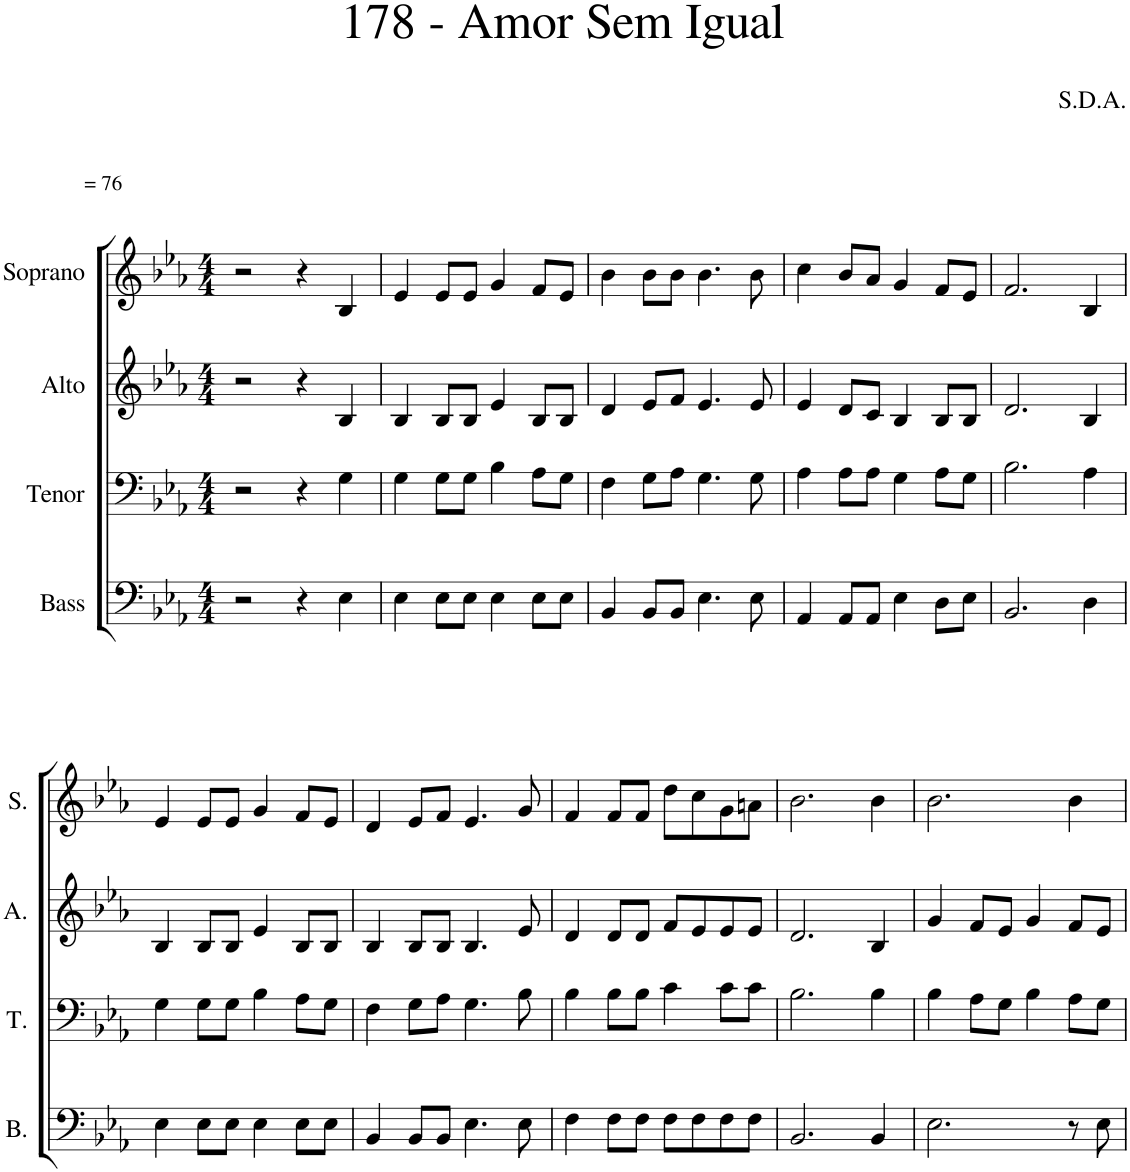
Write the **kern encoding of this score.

**kern	**kern	**kern	**kern
*part4	*part3	*part2	*part1
*staff4	*staff3	*staff2	*staff1
*I"Bass	*I"Tenor	*I"Alto	*I"Soprano
*I'B.	*I'T.	*I'A.	*I'S.
*clefF4	*clefF4	*clefG2	*clefG2
*k[b-e-a-]	*k[b-e-a-]	*k[b-e-a-]	*k[b-e-a-]
*M4/4	*M4/4	*M4/4	*M4/4
=1	=1	=1	=1
!	!	!	!LO:TX:a:t== 76
2r	2r	2r	2r
4r	4r	4r	4r
4E-\	4G\	4B-/	4B-/
=2	=2	=2	=2
4E-\	4G\	4B-/	4e-/
8E-\L	8G\L	8B-/L	8e-/L
8E-\J	8G\J	8B-/J	8e-/J
4E-\	4B-\	4e-/	4g/
8E-\L	8A-\L	8B-/L	8f/L
8E-\J	8G\J	8B-/J	8e-/J
=3	=3	=3	=3
4BB-/	4F\	4d/	4b-\
8BB-/L	8G\L	8e-/L	8b-\L
8BB-/J	8A-\J	8f/J	8b-\J
4.E-\	4.G\	4.e-/	4.b-\
8E-\	8G\	8e-/	8b-\
=4	=4	=4	=4
4AA-/	4A-\	4e-/	4cc\
8AA-/L	8A-\L	8d/L	8b-/L
8AA-/J	8A-\J	8c/J	8a-/J
4E-\	4G\	4B-/	4g/
8D\L	8A-\L	8B-/L	8f/L
8E-\J	8G\J	8B-/J	8e-/J
=5	=5	=5	=5
2.BB-/	2.B-\	2.d/	2.f/
4D\	4A-\	4B-/	4B-/
!!LO:LB:g=z
=6	=6	=6	=6
4E-\	4G\	4B-/	4e-/
8E-\L	8G\L	8B-/L	8e-/L
8E-\J	8G\J	8B-/J	8e-/J
4E-\	4B-\	4e-/	4g/
8E-\L	8A-\L	8B-/L	8f/L
8E-\J	8G\J	8B-/J	8e-/J
=7	=7	=7	=7
4BB-/	4F\	4B-/	4d/
8BB-/L	8G\L	8B-/L	8e-/L
8BB-/J	8A-\J	8B-/J	8f/J
4.E-\	4.G\	4.B-/	4.e-/
8E-\	8B-\	8e-/	8g/
=8	=8	=8	=8
4F\	4B-\	4d/	4f/
8F\L	8B-\L	8d/L	8f/L
8F\J	8B-\J	8d/J	8f/J
8F\L	4c\	8f/L	8dd\L
8F\	.	8e-/	8cc\
8F\	8c\L	8e-/	8g\
8F\J	8c\J	8e-/J	8an\J
=9	=9	=9	=9
2.BB-/	2.B-\	2.d/	2.b-\
4BB-/	4B-\	4B-/	4b-\
=10	=10	=10	=10
2.E-\	4B-\	4g/	2.b-\
.	8A-\L	8f/L	.
.	8G\J	8e-/J	.
.	4B-\	4g/	.
8r	8A-\L	8f/L	4b-\
8E-\	8G\J	8e-/J	.
=	=	=	=
*-	*-	*-	*-
